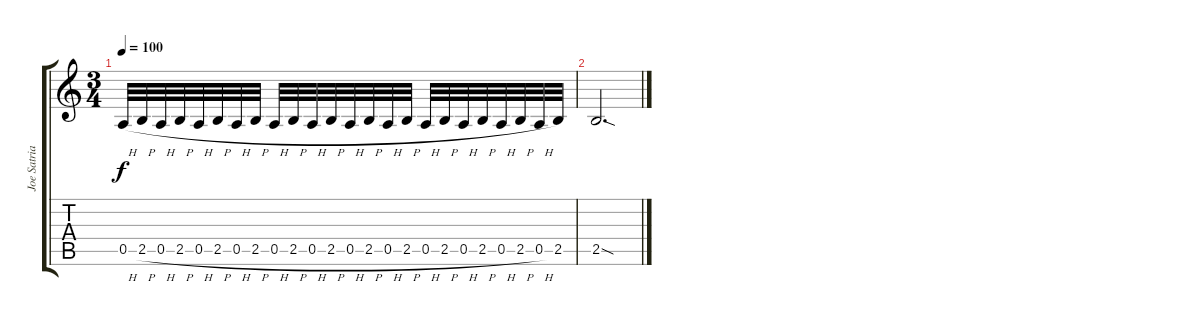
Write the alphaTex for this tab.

\track ("Joe Satriani" "Joe Satria") {instrument acousticguitarsteel}
\staff {score tabs}
\tuning (E4 B3 G3 D3 A2 E2) {hide}
\ts (3 4)
\tempo 100
\clef g2
\ks c
0.5{h}.32{dy f} 2.5{h}.32 0.5{h}.32 2.5{h}.32 0.5{h}.32 2.5{h}.32 0.5{h}.32 2.5{h}.32 0.5{h}.32 2.5{h}.32 0.5{h}.32 2.5{h}.32 0.5{h}.32 2.5{h}.32 0.5{h}.32 2.5{h}.32 0.5{h}.32 2.5{h}.32 0.5{h}.32 2.5{h}.32 0.5{h}.32 2.5{h}.32 0.5{h}.32 2.5.32 |
2.5{sod}.2{d}
